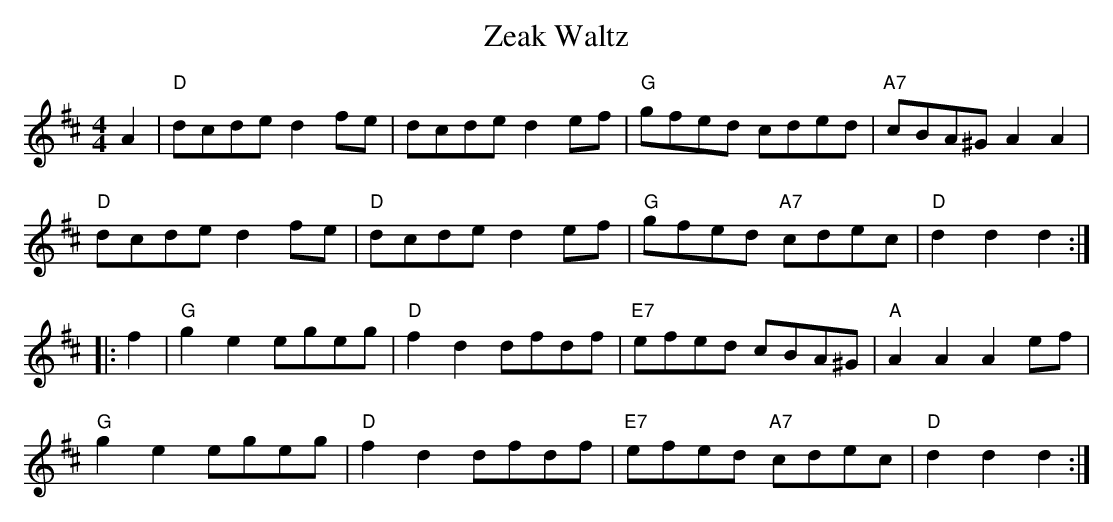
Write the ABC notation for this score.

X:1
T:Zeak Waltz
M:4/4
L:1/4
K:D
A|"D"d/2c/2d/2e/2 df/2e/2|d/2c/2d/2e/2 de/2f/2|"G"g/2f/2e/2d/2 c/2d/2e/2d/2|\
"A7"c/2B/2A/2^G/2 AA|
"D"d/2c/2d/2e/2 df/2e/2|"D"d/2c/2d/2e/2 de/2f/2|\
"G"g/2f/2e/2d/2 "A7"c/2d/2e/2c/2|"D"dd d:|
|:f|"G"ge e/2g/2e/2g/2|"D"fd d/2f/2d/2f/2|"E7"e/2f/2e/2d/2 c/2B/2A/2^G/2|\
"A"AA Ae/2f/2|
"G"ge e/2g/2e/2g/2|"D"fd d/2f/2d/2f/2|"E7"e/2f/2e/2d/2 "A7"c/2d/2e/2c/2|\
"D"dd d:|
